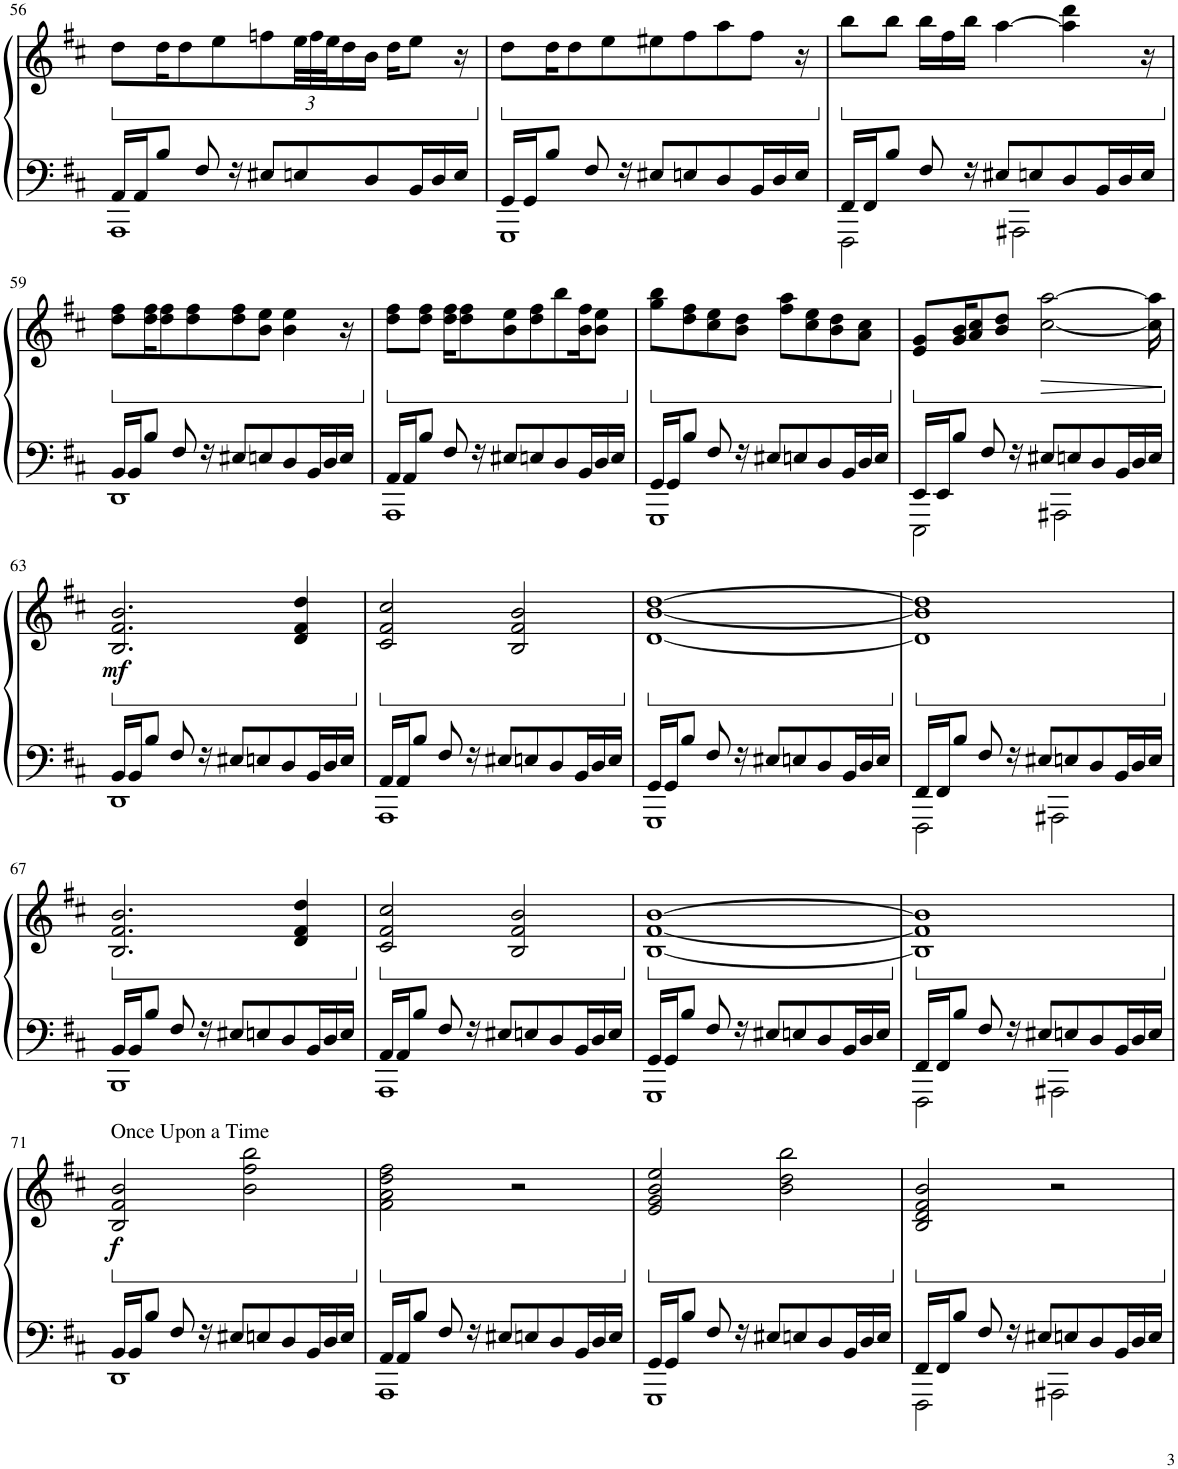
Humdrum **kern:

**kern	**kern	**dynam
*part1	*part1	*part1
*staff2	*staff1	*staff1/2
*I"Piano	*	*
*I'Pno.	*	*
!!LO:PB:g=z
*clefF4	*clefG2	*
*k[f#c#]	*k[f#c#]	*
*M4/4	*M4/4	*
=56	=56	=56
*^	*	*
*	*	*ped	*
16AA/LL	1AAA	8dd\L	.
16AA/J	.	.	.
8B/J	.	16dd\K	.
.	.	8dd\	.
8F#/	.	.	.
.	.	8ee\	.
16r	.	.	.
8E#X/L	.	8ffn\	.
*	*	*Xbrackettup	*
8En/	.	48ee\LL	.
.	.	48ff\	.
.	.	48ee\J	.
.	.	16dd\	.
8D/	.	16b\JJ	.
.	.	16dd\KL	.
16BB/L	.	8ee\J	.
16D/	.	.	.
16E/JJ	.	16r	.
=57	=57	=57	=57
*	*	*Xped	*
*	*	*ped	*
16GG/LL	1GGG	8dd\L	.
16GG/J	.	.	.
8B/J	.	16dd\K	.
.	.	8dd\	.
8F#/	.	.	.
.	.	8ee\	.
16r	.	.	.
8E#X/L	.	8ee#X\	.
8En/	.	8ff#\	.
8D/	.	8aa\	.
16BB/L	.	8ff#\J	.
16D/	.	.	.
16E/JJ	.	16r	.
=58	=58	=58	=58
*	*	*Xped	*
*	*	*ped	*
16FF#/LL	2FFF#\	8bb\L	.
16FF#/J	.	.	.
8B/J	.	8bb\J	.
8F#/	.	16bb\LL	.
.	.	16ff#\	.
16r	.	16bb\JJ	.
8E#X/L	.	[4aa\	.
.	2AAA#X\	.	.
8En/	.	.	.
8D/	.	4aa\] 4ddd\	.
16BB/L	.	.	.
16D/	.	.	.
16E/JJ	.	16r	.
!!LO:LB:g=z
=59	=59	=59	=59
*	*	*Xped	*
*	*	*ped	*
16BB/LL	1DD	8dd\ 8ff#\L	.
16BB/J	.	.	.
8B/J	.	16dd\ 16ff#\K	.
.	.	8dd\ 8ff#\	.
8F#/	.	.	.
.	.	8dd\ 8ff#\	.
16r	.	.	.
8E#X/L	.	8dd\ 8ff#\	.
8En/	.	8b\ 8ee\J	.
8D/	.	4b\ 4ee\	.
16BB/L	.	.	.
16D/	.	.	.
16E/JJ	.	16r	.
=60	=60	=60	=60
*	*	*Xped	*
*	*	*ped	*
16AA/LL	1AAA	8dd\ 8ff#\L	.
16AA/J	.	.	.
8B/J	.	8dd\ 8ff#\J	.
8F#/	.	16dd\ 16ff#\KL	.
.	.	8dd\ 8ff#\	.
16r	.	.	.
8E#X/L	.	8b\ 8ee\	.
8En/	.	8dd\ 8ff#\	.
8D/	.	8bb\	.
16BB/L	.	16b\ 16ff#\K	.
16D/	.	8b\ 8ee\J	.
16E/JJ	.	.	.
=61	=61	=61	=61
*	*	*Xped	*
*	*	*ped	*
16GG/LL	1GGG	8gg\ 8bb\L	.
16GG/J	.	.	.
8B/J	.	8dd\ 8ff#\	.
8F#/	.	8cc#\ 8ee\	.
16r	.	8b\ 8dd\J	.
8E#X/L	.	.	.
.	.	8ff#\ 8aa\L	.
8En/	.	.	.
.	.	8cc#\ 8ee\	.
8D/	.	.	.
.	.	8b\ 8dd\	.
16BB/L	.	.	.
16D/	.	8a\ 8cc#\J	.
16E/JJ	.	.	.
=62	=62	=62	=62
*	*	*Xped	*
*	*	*ped	*
16EE/LL	2EEE\	8e/ 8g/L	.
16EE/J	.	.	.
8B/J	.	16g/ 16b/K	.
.	.	8a/ 8cc#/	.
8F#/	.	.	.
.	.	8b/ 8dd/J	.
16r	.	.	.
!	!	!	!LO:HP:b
8E#X/L	.	[2cc#\ [2aa\	>
.	2AAA#X\	.	.
8En/	.	.	.
8D/	.	.	.
16BB/L	.	.	.
16D/	.	.	.
16E/JJ	.	16cc#\] 16aa\]	.
*v	*v	*	*
.	.	]
!!LO:LB:g=z
=63	=63	=63
*^	*	*
*	*	*Xped	*
*	*	*ped	*
!	!	!	!LO:DY:b
16BB/LL	1DD	2.B/ 2.f#/ 2.b/	mf
16BB/J	.	.	.
8B/J	.	.	.
8F#/	.	.	.
16r	.	.	.
8E#X/L	.	.	.
8En/	.	.	.
8D/	.	.	.
.	.	4d/ 4f#/ 4dd/	.
16BB/L	.	.	.
16D/	.	.	.
16E/JJ	.	.	.
=64	=64	=64	=64
*	*	*Xped	*
*	*	*ped	*
16AA/LL	1AAA	2c#/ 2f#/ 2cc#/	.
16AA/J	.	.	.
8B/J	.	.	.
8F#/	.	.	.
16r	.	.	.
8E#X/L	.	.	.
.	.	2B/ 2f#/ 2b/	.
8En/	.	.	.
8D/	.	.	.
16BB/L	.	.	.
16D/	.	.	.
16E/JJ	.	.	.
=65	=65	=65	=65
*	*	*Xped	*
*	*	*ped	*
16GG/LL	1GGG	[1d [1b [1dd	.
16GG/J	.	.	.
8B/J	.	.	.
8F#/	.	.	.
16r	.	.	.
8E#X/L	.	.	.
8En/	.	.	.
8D/	.	.	.
16BB/L	.	.	.
16D/	.	.	.
16E/JJ	.	.	.
=66	=66	=66	=66
*	*	*Xped	*
*	*	*ped	*
16FF#/LL	2FFF#\	1d] 1b] 1dd]	.
16FF#/J	.	.	.
8B/J	.	.	.
8F#/	.	.	.
16r	.	.	.
8E#X/L	.	.	.
.	2AAA#X\	.	.
8En/	.	.	.
8D/	.	.	.
16BB/L	.	.	.
16D/	.	.	.
16E/JJ	.	.	.
!!LO:LB:g=z
=67	=67	=67	=67
*	*	*Xped	*
*	*	*ped	*
16BB/LL	1BBB	2.B/ 2.f#/ 2.b/	.
16BB/J	.	.	.
8B/J	.	.	.
8F#/	.	.	.
16r	.	.	.
8E#X/L	.	.	.
8En/	.	.	.
8D/	.	.	.
.	.	4d/ 4f#/ 4dd/	.
16BB/L	.	.	.
16D/	.	.	.
16E/JJ	.	.	.
=68	=68	=68	=68
*	*	*Xped	*
*	*	*ped	*
16AA/LL	1AAA	2c#/ 2f#/ 2cc#/	.
16AA/J	.	.	.
8B/J	.	.	.
8F#/	.	.	.
16r	.	.	.
8E#X/L	.	.	.
.	.	2B/ 2f#/ 2b/	.
8En/	.	.	.
8D/	.	.	.
16BB/L	.	.	.
16D/	.	.	.
16E/JJ	.	.	.
=69	=69	=69	=69
*	*	*Xped	*
*	*	*ped	*
16GG/LL	1GGG	[1B [1f# [1b	.
16GG/J	.	.	.
8B/J	.	.	.
8F#/	.	.	.
16r	.	.	.
8E#X/L	.	.	.
8En/	.	.	.
8D/	.	.	.
16BB/L	.	.	.
16D/	.	.	.
16E/JJ	.	.	.
=70	=70	=70	=70
*	*	*Xped	*
*	*	*ped	*
16FF#/LL	2FFF#\	1B] 1f#] 1b]	.
16FF#/J	.	.	.
8B/J	.	.	.
8F#/	.	.	.
16r	.	.	.
8E#X/L	.	.	.
.	2AAA#X\	.	.
8En/	.	.	.
8D/	.	.	.
16BB/L	.	.	.
16D/	.	.	.
16E/JJ	.	.	.
!!LO:LB:g=z
=71	=71	=71	=71
*	*	*Xped	*
*	*	*ped	*
!	!	!LO:TX:a:t=Once Upon a Time	!
!	!	!	!LO:DY:b
16BB/LL	1DD	2B/ 2f#/ 2b/	f
16BB/J	.	.	.
8B/J	.	.	.
8F#/	.	.	.
16r	.	.	.
8E#X/L	.	.	.
.	.	2b\ 2ff#\ 2bb\	.
8En/	.	.	.
8D/	.	.	.
16BB/L	.	.	.
16D/	.	.	.
16E/JJ	.	.	.
=72	=72	=72	=72
*	*	*Xped	*
*	*	*ped	*
16AA/LL	1AAA	2f#\ 2a\ 2dd\ 2ff#\	.
16AA/J	.	.	.
8B/J	.	.	.
8F#/	.	.	.
16r	.	.	.
8E#X/L	.	.	.
.	.	2r	.
8En/	.	.	.
8D/	.	.	.
16BB/L	.	.	.
16D/	.	.	.
16E/JJ	.	.	.
=73	=73	=73	=73
*	*	*Xped	*
*	*	*ped	*
16GG/LL	1GGG	2e/ 2g/ 2b/ 2ee/	.
16GG/J	.	.	.
8B/J	.	.	.
8F#/	.	.	.
16r	.	.	.
8E#X/L	.	.	.
.	.	2b\ 2dd\ 2bb\	.
8En/	.	.	.
8D/	.	.	.
16BB/L	.	.	.
16D/	.	.	.
16E/JJ	.	.	.
=74	=74	=74	=74
*	*	*Xped	*
*	*	*ped	*
16FF#/LL	2FFF#\	2B/ 2d/ 2f#/ 2b/	.
16FF#/J	.	.	.
8B/J	.	.	.
8F#/	.	.	.
16r	.	.	.
8E#X/L	.	.	.
.	2AAA#X\	2r	.
8En/	.	.	.
8D/	.	.	.
16BB/L	.	.	.
16D/	.	.	.
16E/JJ	.	.	.
*v	*v	*	*
*	*Xped	*
=	=	=
*-	*-	*-
